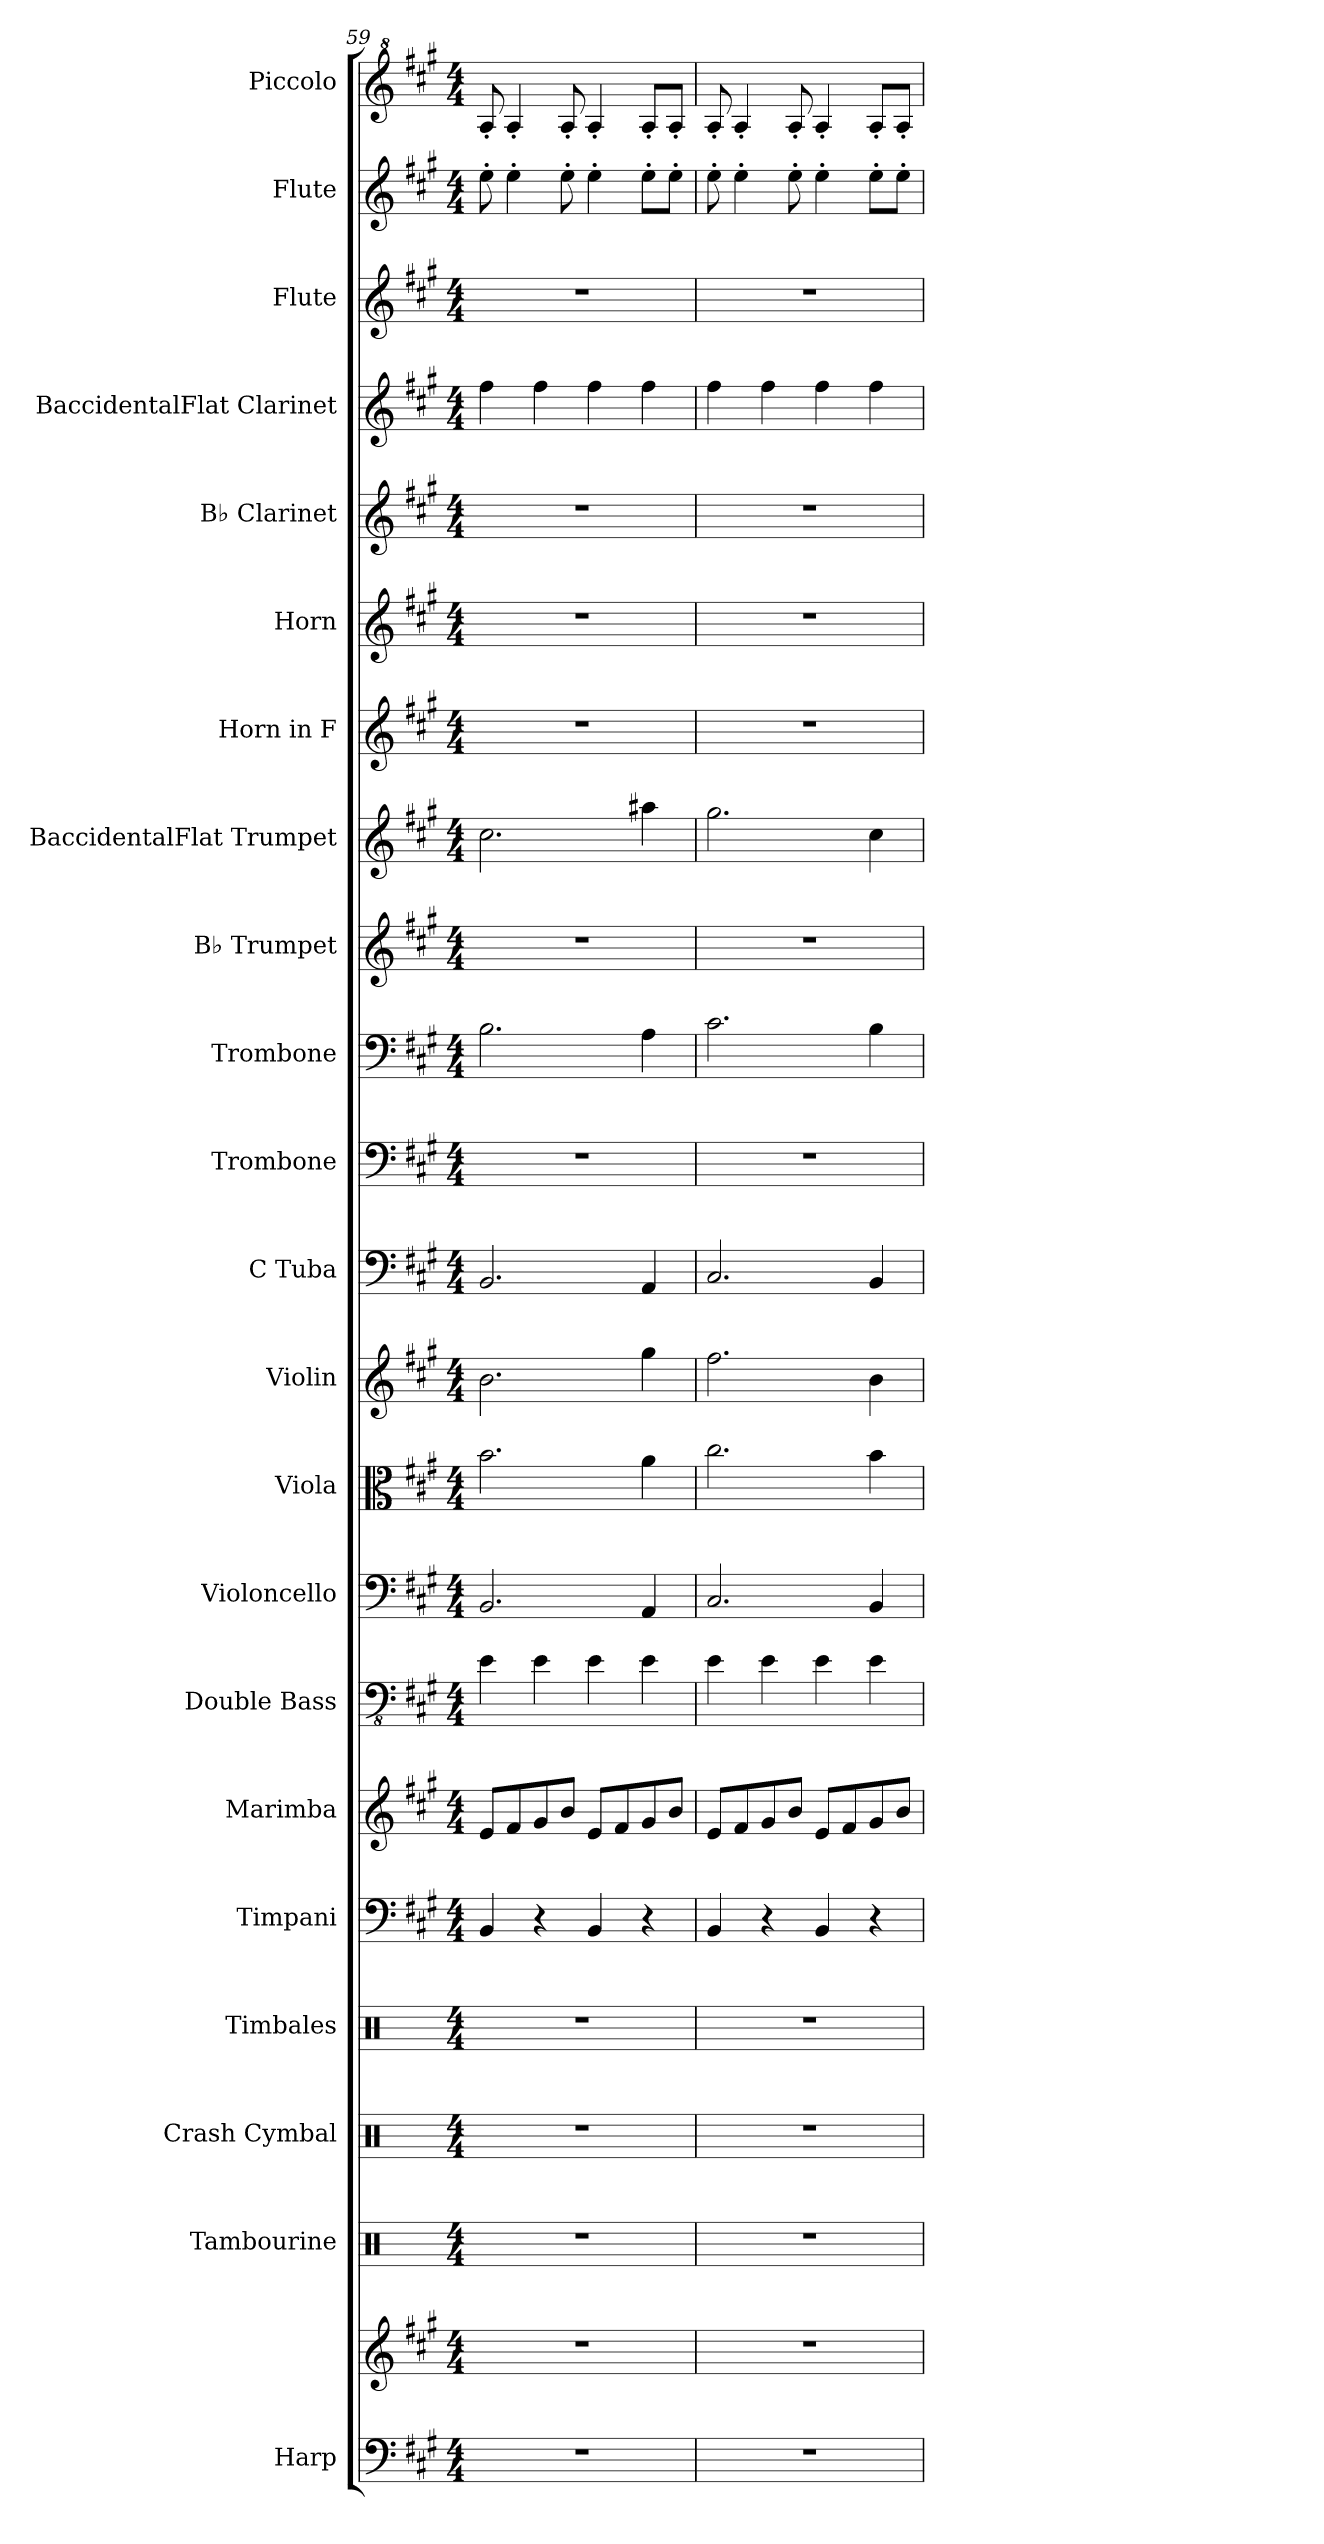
**kern	**kern	**kern	**kern	**kern	**kern	**kern	**kern	**kern	**kern	**kern	**kern	**kern	**kern	**kern	**kern	**kern	**kern	**kern	**kern	**kern	**kern	**kern
*part22	*part22	*part21	*part20	*part19	*part18	*part17	*part16	*part15	*part14	*part13	*part12	*part11	*part10	*part9	*part8	*part7	*part6	*part5	*part4	*part3	*part2	*part1
*staff23	*staff22	*staff21	*staff20	*staff19	*staff18	*staff17	*staff16	*staff15	*staff14	*staff13	*staff12	*staff11	*staff10	*staff9	*staff8	*staff7	*staff6	*staff5	*staff4	*staff3	*staff2	*staff1
*I"Harp	*	*I"Tambourine	*I"Crash Cymbal	*I"Timbales	*I"Timpani	*I"Marimba	*I"Double Bass	*I"Violoncello	*I"Viola	*I"Violin	*I"C Tuba	*I"Trombone	*I"Trombone	*I"B♭ Trumpet	*I"BaccidentalFlat Trumpet	*I"Horn in F	*I"Horn	*I"B♭ Clarinet	*I"BaccidentalFlat Clarinet	*I"Flute	*I"Flute	*I"Piccolo
*I'Hrp.	*	*I'Tamb.	*I'Cr. Cym.	*I'Timb.	*I'Timp.	*I'Mrm.	*	*I'Vlc.	*I'Vla.	*I'Vln.	*I'C Tu.	*I'Tbn.	*I'Trb.	*I'B♭ Tpt.	*I'BaccidentalFlat Tpt.	*	*I'Hn.	*I'B♭ Cl.	*I'BaccidentalFlat Cl.	*I'Fl.	*I'Fl.	*I'Picc.
*clefF4	*clefG2	*clefX	*clefX	*clefX	*clefF4	*clefG2	*clefFv4	*clefF4	*clefC3	*clefG2	*clefF4	*clefF4	*clefF4	*clefG2	*clefG2	*clefG2	*clefG2	*clefG2	*clefG2	*clefG2	*clefG2	*clefG^2
*	*	*	*	*	*	*	*ITrd7c12	*	*	*	*	*	*	*ITrd1c2	*ITrd1c2	*ITrd4c7	*ITrd4c7	*ITrd1c2	*ITrd1c2	*	*	*ITrd-7c-12
*k[f#c#g#]	*k[f#c#g#]	*k[]	*k[]	*k[]	*k[f#c#g#]	*k[f#c#g#]	*k[f#c#g#]	*k[f#c#g#]	*k[f#c#g#]	*k[f#c#g#]	*k[f#c#g#]	*k[f#c#g#]	*k[f#c#g#]	*k[f#]	*k[f#]	*k[f#c#]	*k[f#c#]	*k[f#]	*k[f#]	*k[f#c#g#]	*k[f#c#g#]	*k[f#c#g#]
*M4/4	*M4/4	*M4/4	*M4/4	*M4/4	*M4/4	*M4/4	*M4/4	*M4/4	*M4/4	*M4/4	*M4/4	*M4/4	*M4/4	*M4/4	*M4/4	*M4/4	*M4/4	*M4/4	*M4/4	*M4/4	*M4/4	*M4/4
=59	=59	=59	=59	=59	=59	=59	=59	=59	=59	=59	=59	=59	=59	=59	=59	=59	=59	=59	=59	=59	=59	=59
1r	1r	1r	1r	1r	4BB/	8e/L	4EE\	2.BB/	2.b\	2.b\	2.BB/	1r	2.B\	1r	2.b\	1r	1r	1r	4ee\	1r	8ee'\	8aa'/
.	.	.	.	.	.	8f#/	.	.	.	.	.	.	.	.	.	.	.	.	.	.	4ee'\	4aa'/
.	.	.	.	.	4r	8g#/	4EE\	.	.	.	.	.	.	.	.	.	.	.	4ee\	.	.	.
.	.	.	.	.	.	8b/J	.	.	.	.	.	.	.	.	.	.	.	.	.	.	8ee'\	8aa'/
.	.	.	.	.	4BB/	8e/L	4EE\	.	.	.	.	.	.	.	.	.	.	.	4ee\	.	4ee'\	4aa'/
.	.	.	.	.	.	8f#/	.	.	.	.	.	.	.	.	.	.	.	.	.	.	.	.
.	.	.	.	.	4r	8g#/	4EE\	4AA/	4a\	4gg#\	4AA/	.	4A\	.	4gg#X\	.	.	.	4ee\	.	8ee'\L	8aa'/L
.	.	.	.	.	.	8b/J	.	.	.	.	.	.	.	.	.	.	.	.	.	.	8ee'\J	8aa'/J
=60	=60	=60	=60	=60	=60	=60	=60	=60	=60	=60	=60	=60	=60	=60	=60	=60	=60	=60	=60	=60	=60	=60
1r	1r	1r	1r	1r	4BB/	8e/L	4EE\	2.C#/	2.cc#\	2.ff#\	2.C#/	1r	2.c#\	1r	2.ff#\	1r	1r	1r	4ee\	1r	8ee'\	8aa'/
.	.	.	.	.	.	8f#/	.	.	.	.	.	.	.	.	.	.	.	.	.	.	4ee'\	4aa'/
.	.	.	.	.	4r	8g#/	4EE\	.	.	.	.	.	.	.	.	.	.	.	4ee\	.	.	.
.	.	.	.	.	.	8b/J	.	.	.	.	.	.	.	.	.	.	.	.	.	.	8ee'\	8aa'/
.	.	.	.	.	4BB/	8e/L	4EE\	.	.	.	.	.	.	.	.	.	.	.	4ee\	.	4ee'\	4aa'/
.	.	.	.	.	.	8f#/	.	.	.	.	.	.	.	.	.	.	.	.	.	.	.	.
.	.	.	.	.	4r	8g#/	4EE\	4BB/	4b\	4b\	4BB/	.	4B\	.	4b\	.	.	.	4ee\	.	8ee'\L	8aa'/L
.	.	.	.	.	.	8b/J	.	.	.	.	.	.	.	.	.	.	.	.	.	.	8ee'\J	8aa'/J
=	=	=	=	=	=	=	=	=	=	=	=	=	=	=	=	=	=	=	=	=	=	=
*-	*-	*-	*-	*-	*-	*-	*-	*-	*-	*-	*-	*-	*-	*-	*-	*-	*-	*-	*-	*-	*-	*-
